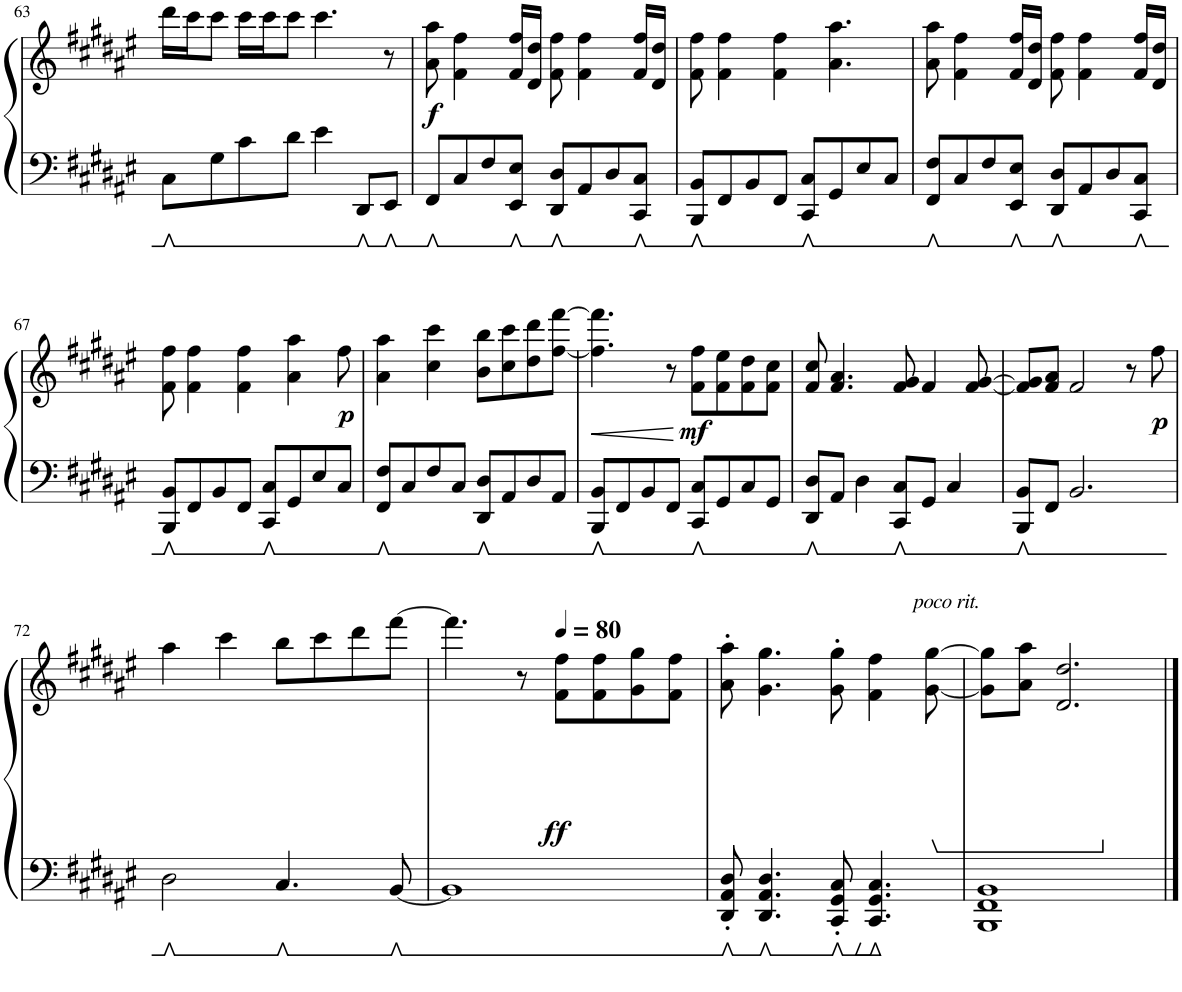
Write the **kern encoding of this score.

**kern	**kern	**dynam
*part1	*part1	*part1
*staff2	*staff1	*staff1/2
*I"Piano	*	*
*I'Pno.	*	*
!!LO:PB:g=z
*clefF4	*clefG2	*
*k[f#c#g#d#a#e#]	*k[f#c#g#d#a#e#]	*
*M4/4	*M4/4	*
=63	=63	=63
8C#\L	16ddd#\LL	.
.	16ccc#\J	.
8G#\	8ccc#\J	.
8c#\	16ccc#\LL	.
.	16ccc#\J	.
8d#\J	8ccc#\J	.
4e#\	4.ccc#\	.
8DD#/L	.	.
8EE#/J	8r	.
=64	=64	=64
!	!	!LO:DY:b
8FF#/L	8a#\ 8aa#\	f
8C#/	4f#\ 4ff#\	.
8F#/	.	.
8EE#/ 8E#/J	16f#/ 16ff#/LL	.
.	16d#/ 16dd#/JJ	.
8DD#/ 8D#/L	8f#\ 8ff#\	.
8AA#/	4f#\ 4ff#\	.
8D#/	.	.
8CC#/ 8C#/J	16f#/ 16ff#/LL	.
.	16d#/ 16dd#/JJ	.
=65	=65	=65
8BBB/ 8BB/L	8f#\ 8ff#\	.
8FF#/	4f#\ 4ff#\	.
8BB/	.	.
8FF#/J	4f#\ 4ff#\	.
8CC#/ 8C#/L	.	.
8GG#/	4.a#\ 4.aa#\	.
8E#/	.	.
8C#/J	.	.
=66	=66	=66
8FF#/ 8F#/L	8a#\ 8aa#\	.
8C#/	4f#\ 4ff#\	.
8F#/	.	.
8EE#/ 8E#/J	16f#/ 16ff#/LL	.
.	16d#/ 16dd#/JJ	.
8DD#/ 8D#/L	8f#\ 8ff#\	.
8AA#/	4f#\ 4ff#\	.
8D#/	.	.
8CC#/ 8C#/J	16f#/ 16ff#/LL	.
.	16d#/ 16dd#/JJ	.
!!LO:LB:g=z
=67	=67	=67
8BBB/ 8BB/L	8f#\ 8ff#\	.
8FF#/	4f#\ 4ff#\	.
8BB/	.	.
8FF#/J	4f#\ 4ff#\	.
8CC#/ 8C#/L	.	.
8GG#/	4a#\ 4aa#\	.
8E#/	.	.
!	!	!LO:DY:b
8C#/J	8ff#\	p
=68	=68	=68
8FF#/ 8F#/L	4a#\ 4aa#\	.
8C#/	.	.
8F#/	4cc#\ 4ccc#\	.
8C#/J	.	.
8DD#/ 8D#/L	8b\ 8bb\L	.
8AA#/	8cc#\ 8ccc#\	.
8D#/	8dd#\ 8ddd#\	.
8AA#/J	[8ff#\ [8fff#\J	.
=69	=69	=69
!	!	!LO:HP:b
8BBB/ 8BB/L	4.ff#\] 4.fff#\]	<
8FF#/	.	.
8BB/	.	.
8FF#/J	8r	.
!	!	!LO:DY:n=1:b
8CC#/ 8C#/L	8f#\ 8ff#\L	[ mf
8GG#/	8f#\ 8ee#\	.
8C#/	8f#\ 8dd#\	.
8GG#/J	8f#\ 8cc#\J	.
=70	=70	=70
8DD#/ 8D#/L	8f#/ 8cc#/	.
8AA#/J	4.f#/ 4.a#/	.
4D#\	.	.
8CC#/ 8C#/L	8f#/ 8g#/	.
8GG#/J	4f#/	.
4C#/	.	.
.	[8f#/ [8g#/	.
=71	=71	=71
8BBB/ 8BB/L	8f#/] 8g#/]L	.
8FF#/J	8f#/ 8a#/J	.
2.BB/	2f#/	.
.	8r	.
!	!	!LO:DY:b
.	8ff#\	p
!!LO:LB:g=z
=72	=72	=72
2D#\	4aa#\	.
.	4ccc#\	.
4.C#/	8bb\L	.
.	8ccc#\	.
.	8ddd#\	.
[8BB/	[8fff#\J	.
=73	=73	=73
!	!	!LO:DY:a=2
1BB]	4.fff#\]	ff
.	8r	.
*	*MM80	*
.	8f#\ 8ff#\L	.
.	8f#\ 8ff#\	.
.	8g#\ 8gg#\	.
.	8f#\ 8ff#\J	.
=74	=74	=74
8DD#/' 8AA#/' 8D#/'	8a#\' 8aa#\'	.
4.DD#/ 4.AA#/ 4.D#/	4.g#\ 4.gg#\	.
8CC#/' 8GG#/' 8C#/'	8g#\' 8gg#\'	.
4.CC#/ 4.GG#/ 4.C#/	4f#\ 4ff#\	.
!	!LO:TX:a:i:t=poco rit.	!
.	[8g#\ [8gg#\	.
=75	=75	=75
1BBB 1FF# 1BB	8g#\] 8gg#\]L	.
.	8a#\ 8aa#\J	.
.	2.d#/ 2.dd#/	.
==	==	==
*-	*-	*-
